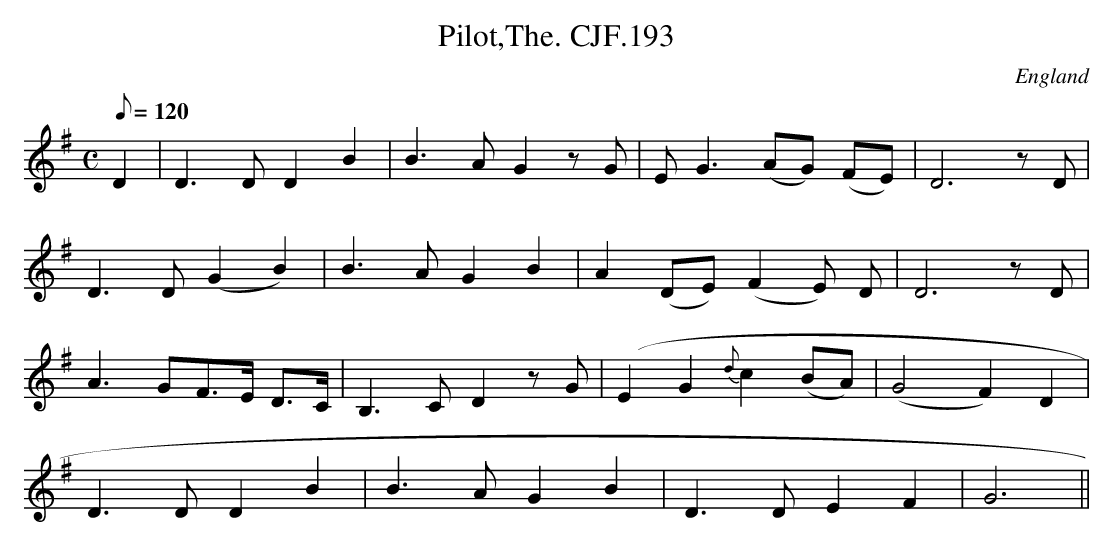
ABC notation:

X:1
T:Pilot,The. CJF.193
M:C
L:1/8
Q:120
O:England
K:G
D2|D3D D2B2|B3AG2zG|EG3 (AG) (FE)|\
D6zD|!D3D(G2B2)|B3AG2B2|A2(DE)(F2E) D|D6zD|!
A3GF>E D>C|B,3CD2zG|(E2G2{d}c2(BA)|\
(G4F2)D2|!D3DD2B2|B3AG2B2|D3DE2F2|G6||
